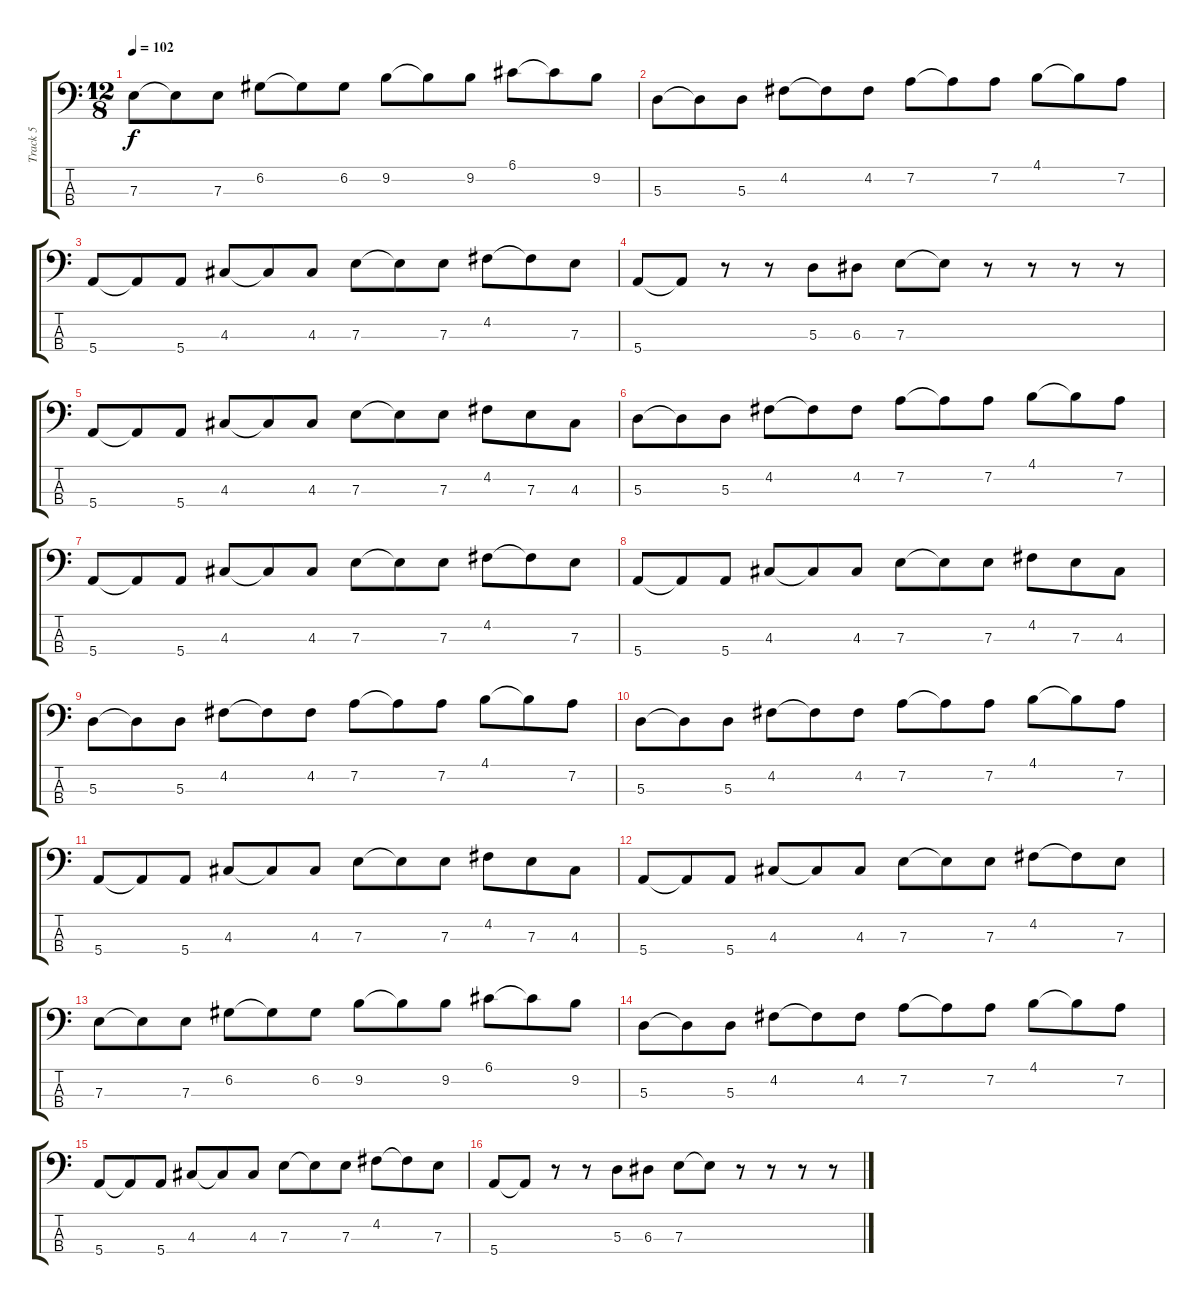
\track ("Track 5" "Track 5") {instrument electricbassfinger}
\staff {score tabs}
\tuning (G2 D2 A1 E1) {hide}
\ts (12 8)
\tempo 102
\clef f4
\ks c
7.3.8{dy f} 7.3{t}.8 7.3.8 6.2.8 6.2{t}.8 6.2.8 9.2.8 9.2{t}.8 9.2.8 6.1.8 6.1{t}.8 9.2.8 |
5.3.8 5.3{t}.8 5.3.8 4.2.8 4.2{t}.8 4.2.8 7.2.8 7.2{t}.8 7.2.8 4.1.8 4.1{t}.8 7.2.8 |
5.4.8 5.4{t}.8 5.4.8 4.3.8 4.3{t}.8 4.3.8 7.3.8 7.3{t}.8 7.3.8 4.2.8 4.2{t}.8 7.3.8 |
5.4.8 5.4{t}.8 r.8 r.8 5.3.8 6.3.8 7.3.8 7.3{t}.8 r.8 r.8 r.8 r.8 |
5.4.8 5.4{t}.8 5.4.8 4.3.8 4.3{t}.8 4.3.8 7.3.8 7.3{t}.8 7.3.8 4.2.8 7.3.8 4.3.8 |
5.3.8 5.3{t}.8 5.3.8 4.2.8 4.2{t}.8 4.2.8 7.2.8 7.2{t}.8 7.2.8 4.1.8 4.1{t}.8 7.2.8 |
5.4.8 5.4{t}.8 5.4.8 4.3.8 4.3{t}.8 4.3.8 7.3.8 7.3{t}.8 7.3.8 4.2.8 4.2{t}.8 7.3.8 |
5.4.8 5.4{t}.8 5.4.8 4.3.8 4.3{t}.8 4.3.8 7.3.8 7.3{t}.8 7.3.8 4.2.8 7.3.8 4.3.8 |
5.3.8 5.3{t}.8 5.3.8 4.2.8 4.2{t}.8 4.2.8 7.2.8 7.2{t}.8 7.2.8 4.1.8 4.1{t}.8 7.2.8 |
5.3.8 5.3{t}.8 5.3.8 4.2.8 4.2{t}.8 4.2.8 7.2.8 7.2{t}.8 7.2.8 4.1.8 4.1{t}.8 7.2.8 |
5.4.8 5.4{t}.8 5.4.8 4.3.8 4.3{t}.8 4.3.8 7.3.8 7.3{t}.8 7.3.8 4.2.8 7.3.8 4.3.8 |
5.4.8 5.4{t}.8 5.4.8 4.3.8 4.3{t}.8 4.3.8 7.3.8 7.3{t}.8 7.3.8 4.2.8 4.2{t}.8 7.3.8 |
7.3.8 7.3{t}.8 7.3.8 6.2.8 6.2{t}.8 6.2.8 9.2.8 9.2{t}.8 9.2.8 6.1.8 6.1{t}.8 9.2.8 |
5.3.8 5.3{t}.8 5.3.8 4.2.8 4.2{t}.8 4.2.8 7.2.8 7.2{t}.8 7.2.8 4.1.8 4.1{t}.8 7.2.8 |
5.4.8 5.4{t}.8 5.4.8 4.3.8 4.3{t}.8 4.3.8 7.3.8 7.3{t}.8 7.3.8 4.2.8 4.2{t}.8 7.3.8 |
5.4.8 5.4{t}.8 r.8 r.8 5.3.8 6.3.8 7.3.8 7.3{t}.8 r.8 r.8 r.8 r.8
